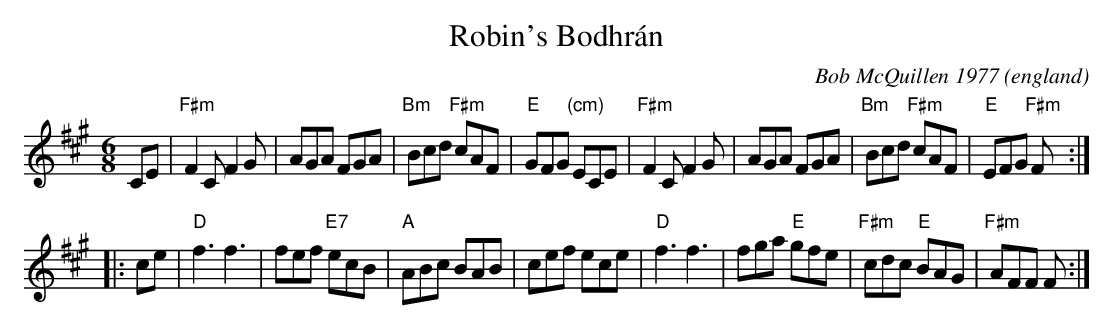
X:1
T: Robin's Bodhr\'an
O:england
C: Bob McQuillen 1977
M: 6/8
L: 1/8
K: F#m
CE \
| "F#m"F2C F2G | AGA FGA | "Bm"Bcd "F#m"cAF | "E"GFG "(cm)"ECE \
| "F#m"F2C F2G | AGA FGA | "Bm"Bcd "F#m"cAF | "E"EFG "F#m"F :|
|: ce \
| "D"f3 f3 | fef "E7"ecB | "A"ABc BAB | cef ece \
| "D"f3 f3 | fga "E"gfe | "F#m"cdc "E"BAG | "F#m"AFF F :|
